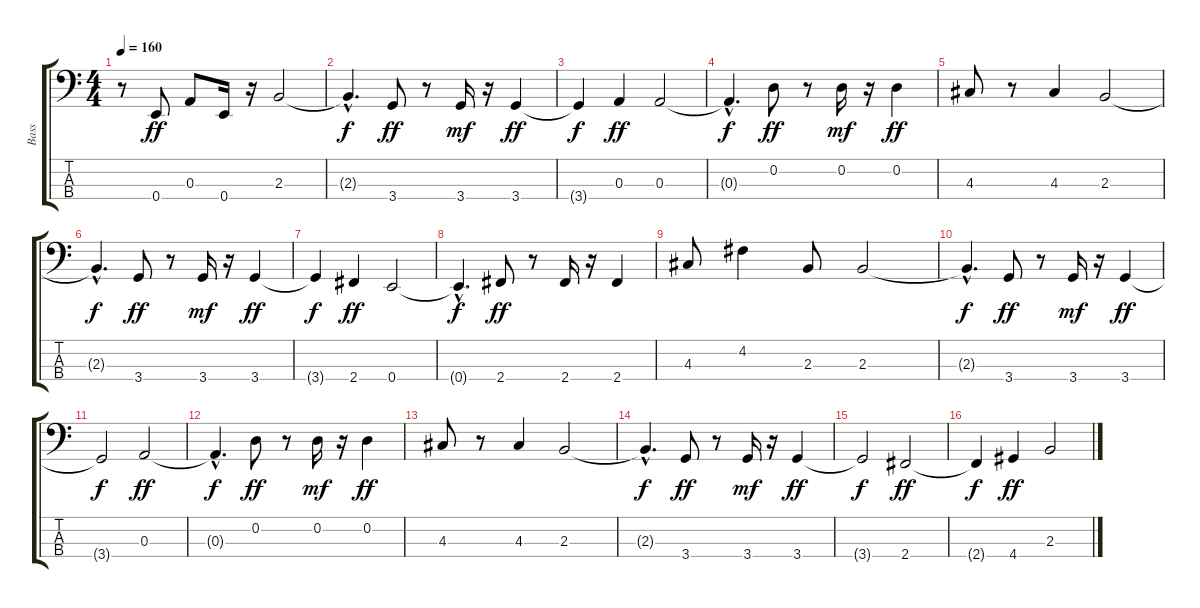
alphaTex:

\track ("Bass" "Bass") {instrument electricbassfinger}
\staff {score tabs}
\tuning (G2 D2 A1 E1) {hide}
\ts (4 4)
\tempo 160
\clef f4
\ks c
r.8{dy ff} 0.4.8 0.3.8 0.4.16 r.16 2.3.2 |
2.3{hac t}.4{d dy f} 3.4.8{dy ff} r.8 3.4.16{dy mf} r.16 3.4.4{dy ff} |
3.4{t}.4{dy f} 0.3.4{dy ff} 0.3.2 |
0.3{hac t}.4{d dy f} 0.2.8{dy ff} r.8 0.2.16{dy mf} r.16 0.2.4{dy ff} |
4.3.8 r.8 4.3.4 2.3.2 |
2.3{hac t}.4{d dy f} 3.4.8{dy ff} r.8 3.4.16{dy mf} r.16 3.4.4{dy ff} |
3.4{t}.4{dy f} 2.4.4{dy ff} 0.4.2 |
0.4{hac t}.4{d dy f} 2.4.8{dy ff} r.8 2.4.16 r.16 2.4.4 |
4.3.8 4.2.4 2.3.8 2.3.2 |
2.3{hac t}.4{d dy f} 3.4.8{dy ff} r.8 3.4.16{dy mf} r.16 3.4.4{dy ff} |
3.4{t}.2{dy f} 0.3.2{dy ff} |
0.3{hac t}.4{d dy f} 0.2.8{dy ff} r.8 0.2.16{dy mf} r.16 0.2.4{dy ff} |
4.3.8 r.8 4.3.4 2.3.2 |
2.3{hac t}.4{d dy f} 3.4.8{dy ff} r.8 3.4.16{dy mf} r.16 3.4.4{dy ff} |
3.4{t}.2{dy f} 2.4.2{dy ff} |
2.4{t}.4{dy f} 4.4.4{dy ff} 2.3.2
